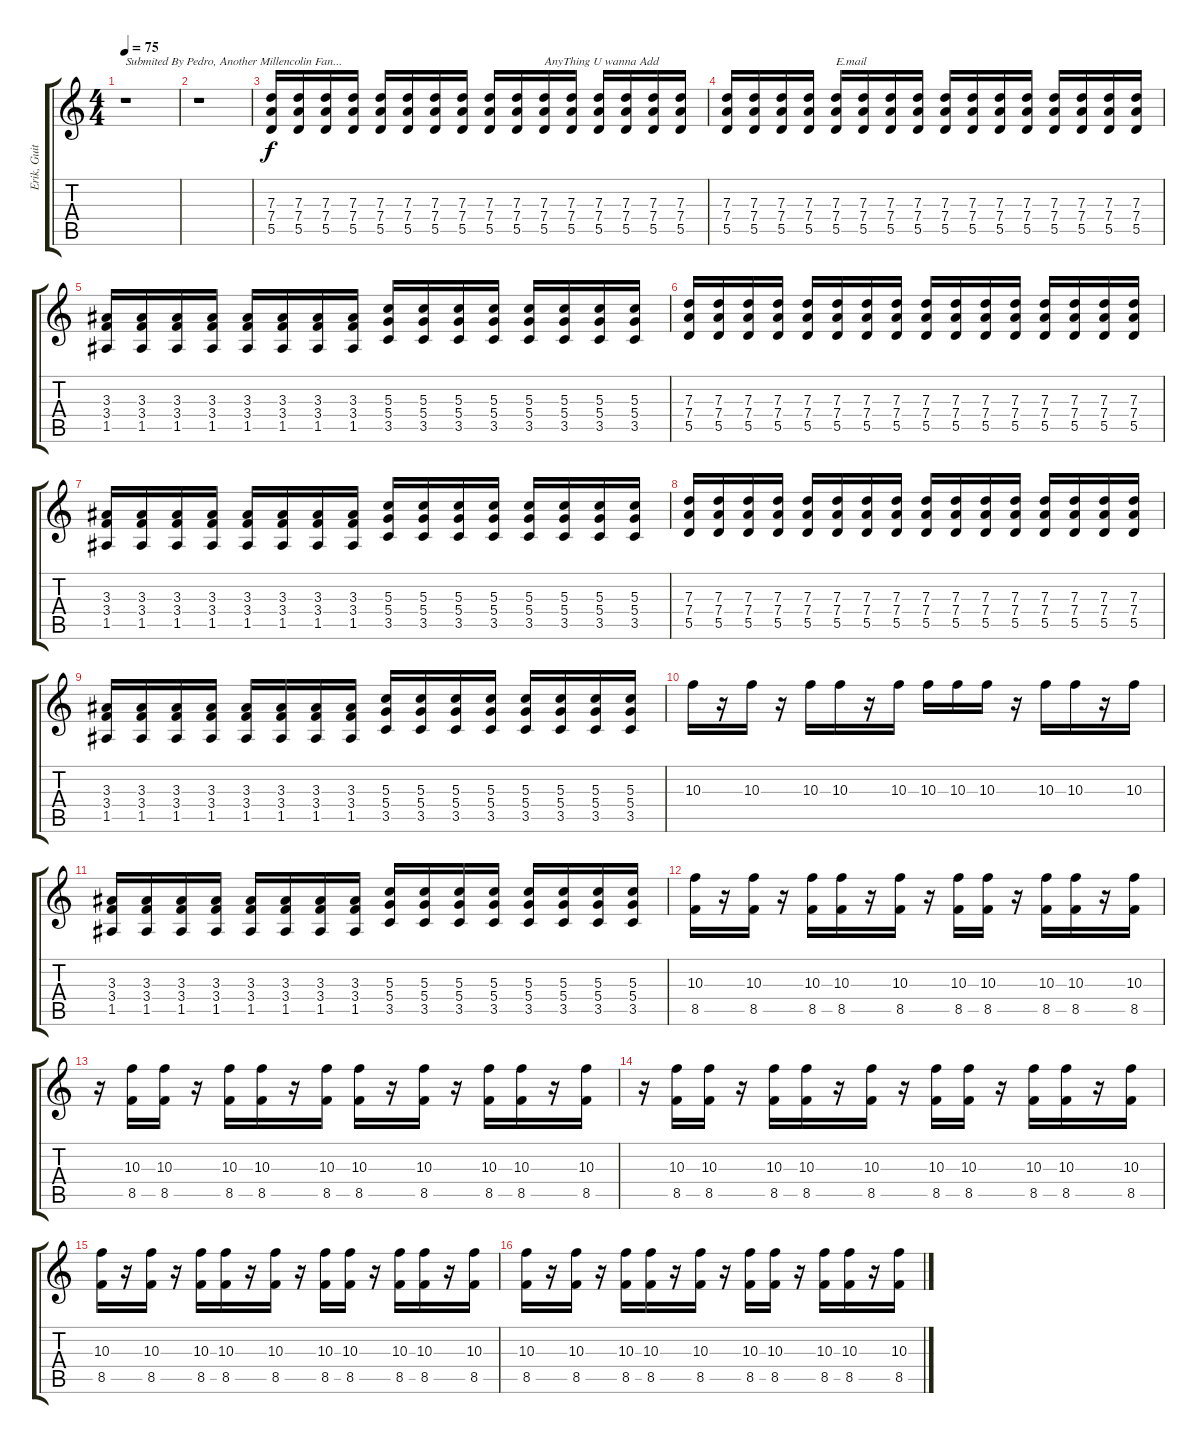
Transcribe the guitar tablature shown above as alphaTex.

\track ("Erik, Guitar" "Erik, Guit") {instrument distortionguitar}
\staff {score tabs}
\tuning (E4 B3 G3 D3 A2 E2) {hide}
\ts (4 4)
\tempo 75
\clef g2
\ks c
r.1{txt "Submited By Pedro, Another Millencolin Fan..." dy f instrument distortionguitar} |
r.1 |
(7.3 7.4 5.5).16 (7.3 7.4 5.5).16 (7.3 7.4 5.5).16 (7.3 7.4 5.5).16 (7.3 7.4 5.5).16 (7.3 7.4 5.5).16 (7.3 7.4 5.5).16 (7.3 7.4 5.5).16 (7.3 7.4 5.5).16 (7.3 7.4 5.5).16 (7.3 7.4 5.5).16{txt "AnyThing U wanna Add"} (7.3 7.4 5.5).16 (7.3 7.4 5.5).16 (7.3 7.4 5.5).16 (7.3 7.4 5.5).16 (7.3 7.4 5.5).16 |
(7.3 7.4 5.5).16 (7.3 7.4 5.5).16 (7.3 7.4 5.5).16 (7.3 7.4 5.5).16 (7.3 7.4 5.5).16{txt "E.mail"} (7.3 7.4 5.5).16 (7.3 7.4 5.5).16 (7.3 7.4 5.5).16 (7.3 7.4 5.5).16 (7.3 7.4 5.5).16 (7.3 7.4 5.5).16 (7.3 7.4 5.5).16 (7.3 7.4 5.5).16 (7.3 7.4 5.5).16 (7.3 7.4 5.5).16 (7.3 7.4 5.5).16 |
(3.3 3.4 1.5).16 (3.3 3.4 1.5).16 (3.3 3.4 1.5).16 (3.3 3.4 1.5).16 (3.3 3.4 1.5).16 (3.3 3.4 1.5).16 (3.3 3.4 1.5).16 (3.3 3.4 1.5).16 (5.3 5.4 3.5).16 (5.3 5.4 3.5).16 (5.3 5.4 3.5).16 (5.3 5.4 3.5).16 (5.3 5.4 3.5).16 (5.3 5.4 3.5).16 (5.3 5.4 3.5).16 (5.3 5.4 3.5).16 |
(7.3 7.4 5.5).16 (7.3 7.4 5.5).16 (7.3 7.4 5.5).16 (7.3 7.4 5.5).16 (7.3 7.4 5.5).16 (7.3 7.4 5.5).16 (7.3 7.4 5.5).16 (7.3 7.4 5.5).16 (7.3 7.4 5.5).16 (7.3 7.4 5.5).16 (7.3 7.4 5.5).16 (7.3 7.4 5.5).16 (7.3 7.4 5.5).16 (7.3 7.4 5.5).16 (7.3 7.4 5.5).16 (7.3 7.4 5.5).16 |
(3.3 3.4 1.5).16 (3.3 3.4 1.5).16 (3.3 3.4 1.5).16 (3.3 3.4 1.5).16 (3.3 3.4 1.5).16 (3.3 3.4 1.5).16 (3.3 3.4 1.5).16 (3.3 3.4 1.5).16 (5.3 5.4 3.5).16 (5.3 5.4 3.5).16 (5.3 5.4 3.5).16 (5.3 5.4 3.5).16 (5.3 5.4 3.5).16 (5.3 5.4 3.5).16 (5.3 5.4 3.5).16 (5.3 5.4 3.5).16 |
(7.3 7.4 5.5).16 (7.3 7.4 5.5).16 (7.3 7.4 5.5).16 (7.3 7.4 5.5).16 (7.3 7.4 5.5).16 (7.3 7.4 5.5).16 (7.3 7.4 5.5).16 (7.3 7.4 5.5).16 (7.3 7.4 5.5).16 (7.3 7.4 5.5).16 (7.3 7.4 5.5).16 (7.3 7.4 5.5).16 (7.3 7.4 5.5).16 (7.3 7.4 5.5).16 (7.3 7.4 5.5).16 (7.3 7.4 5.5).16 |
(3.3 3.4 1.5).16 (3.3 3.4 1.5).16 (3.3 3.4 1.5).16 (3.3 3.4 1.5).16 (3.3 3.4 1.5).16 (3.3 3.4 1.5).16 (3.3 3.4 1.5).16 (3.3 3.4 1.5).16 (5.3 5.4 3.5).16 (5.3 5.4 3.5).16 (5.3 5.4 3.5).16 (5.3 5.4 3.5).16 (5.3 5.4 3.5).16 (5.3 5.4 3.5).16 (5.3 5.4 3.5).16 (5.3 5.4 3.5).16 |
10.3.16{volume 14} r.16 10.3.16 r.16 10.3.16 10.3.16 r.16 10.3.16 10.3.16 10.3.16 10.3.16 r.16 10.3.16 10.3.16 r.16 10.3.16 |
(3.3 3.4 1.5).16{volume 14} (3.3 3.4 1.5).16 (3.3 3.4 1.5).16 (3.3 3.4 1.5).16 (3.3 3.4 1.5).16 (3.3 3.4 1.5).16 (3.3 3.4 1.5).16 (3.3 3.4 1.5).16 (5.3 5.4 3.5).16 (5.3 5.4 3.5).16 (5.3 5.4 3.5).16 (5.3 5.4 3.5).16 (5.3 5.4 3.5).16 (5.3 5.4 3.5).16 (5.3 5.4 3.5).16 (5.3 5.4 3.5).16 |
(10.3 8.5).16{volume 14} r.16 (10.3 8.5).16 r.16 (10.3 8.5).16 (10.3 8.5).16 r.16 (10.3 8.5).16 r.16 (10.3 8.5).16 (10.3 8.5).16 r.16 (10.3 8.5).16 (10.3 8.5).16 r.16 (10.3 8.5).16 |
r.16 (10.3 8.5).16 (10.3 8.5).16 r.16 (10.3 8.5).16 (10.3 8.5).16 r.16 (10.3 8.5).16 (10.3 8.5).16 r.16 (10.3 8.5).16 r.16 (10.3 8.5).16 (10.3 8.5).16 r.16 (10.3 8.5).16 |
r.16 (10.3 8.5).16 (10.3 8.5).16 r.16 (10.3 8.5).16 (10.3 8.5).16 r.16 (10.3 8.5).16 r.16 (10.3 8.5).16 (10.3 8.5).16 r.16 (10.3 8.5).16 (10.3 8.5).16 r.16 (10.3 8.5).16 |
(10.3 8.5).16 r.16 (10.3 8.5).16 r.16 (10.3 8.5).16 (10.3 8.5).16 r.16 (10.3 8.5).16 r.16 (10.3 8.5).16 (10.3 8.5).16 r.16 (10.3 8.5).16 (10.3 8.5).16 r.16 (10.3 8.5).16 |
(10.3 8.5).16 r.16 (10.3 8.5).16 r.16 (10.3 8.5).16 (10.3 8.5).16 r.16 (10.3 8.5).16 r.16 (10.3 8.5).16 (10.3 8.5).16 r.16 (10.3 8.5).16 (10.3 8.5).16 r.16 (10.3 8.5).16
